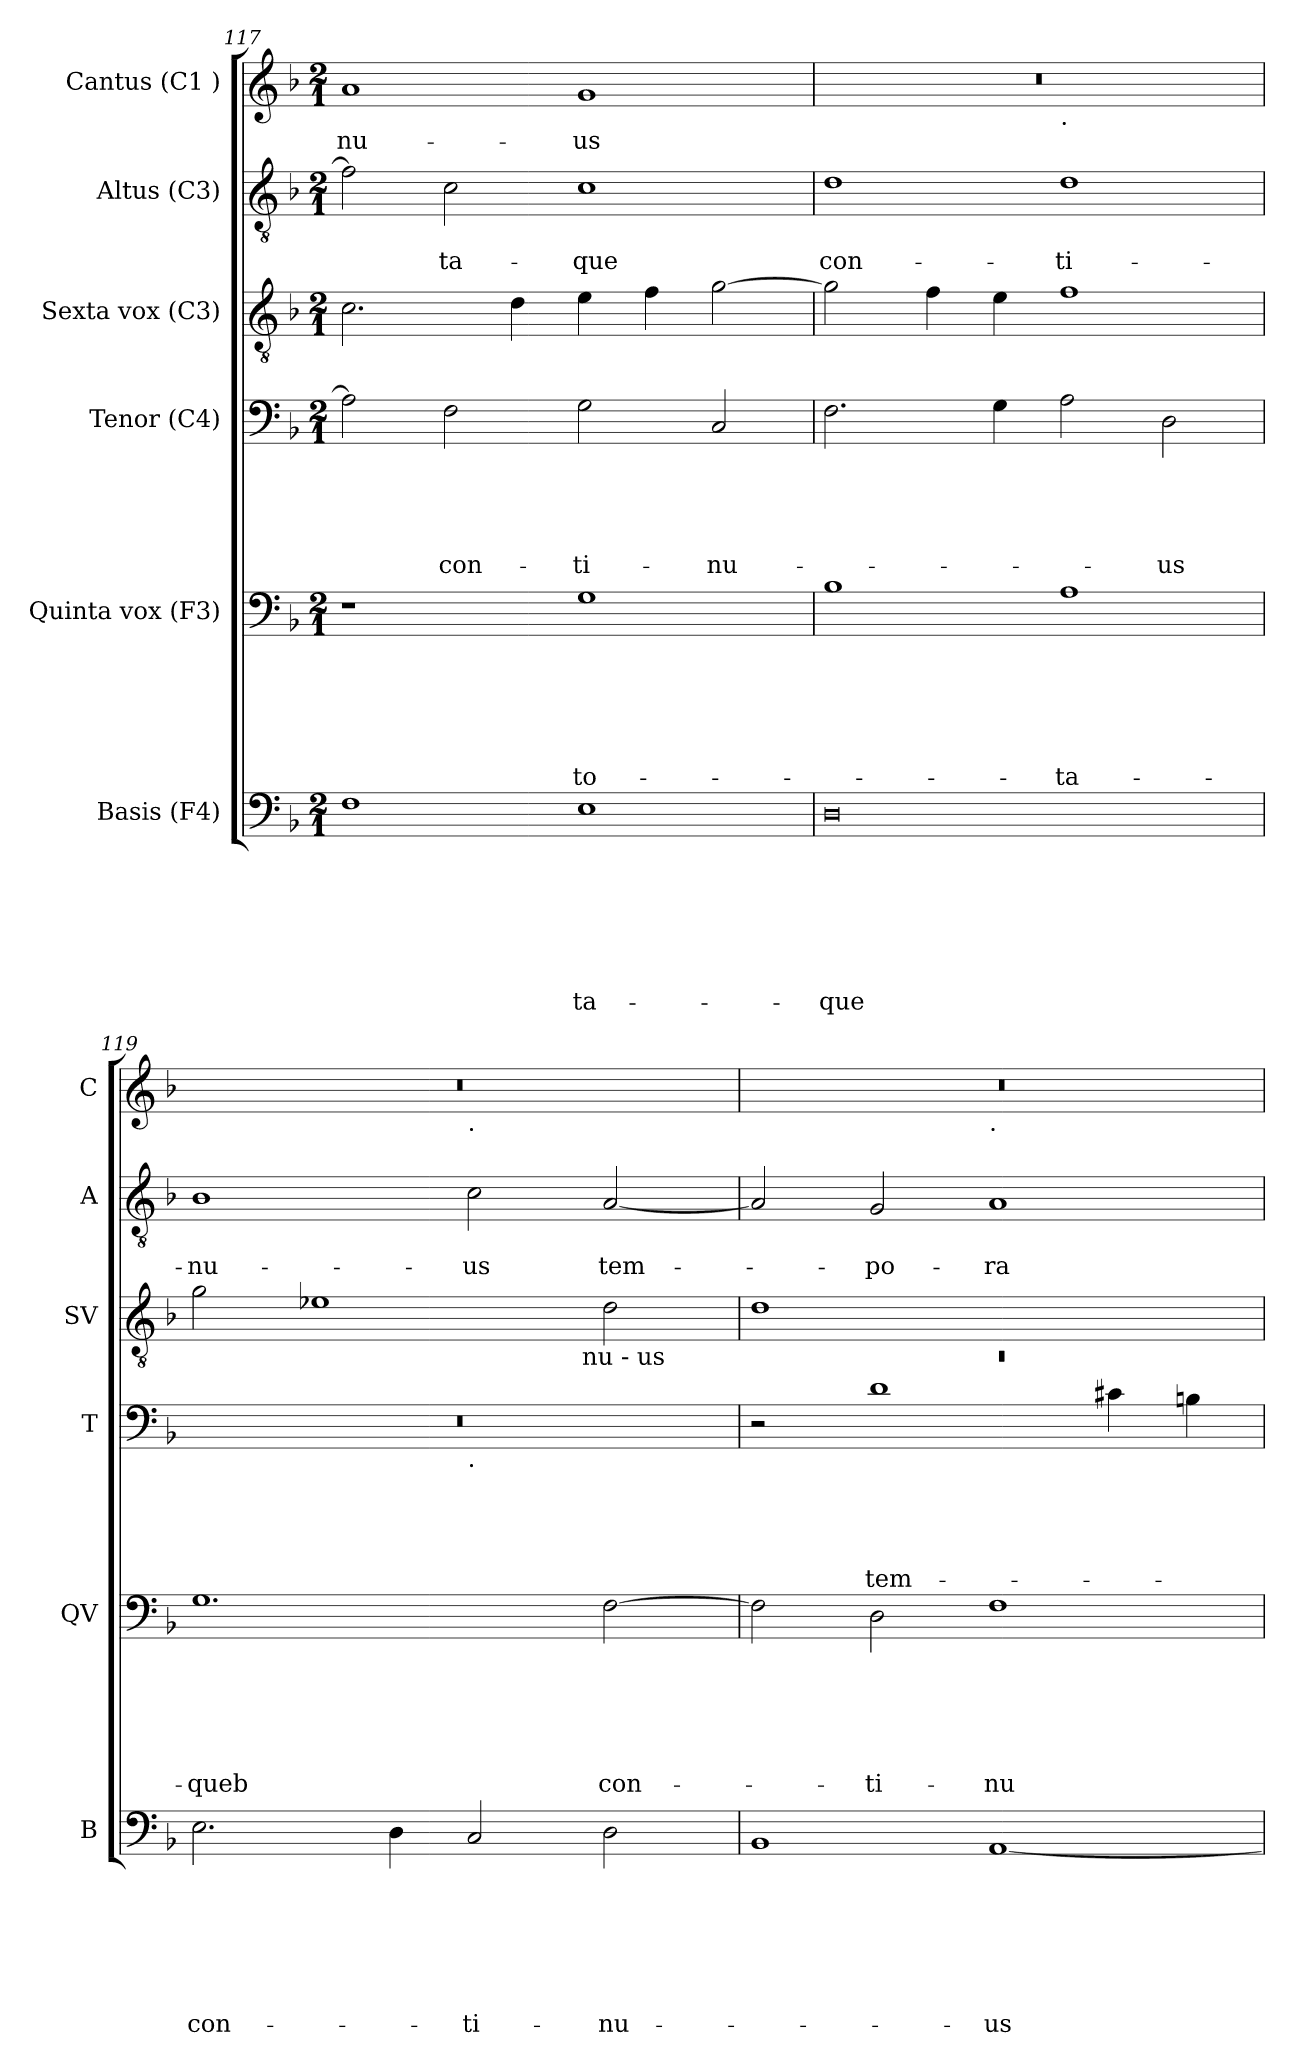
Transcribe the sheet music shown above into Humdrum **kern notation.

**kern	**text	**text	**text	**text	**text	**text	**text	**kern	**text	**text	**text	**text	**text	**text	**kern	**text	**text	**text	**text	**text	**kern	**kern	**text	**text	**kern	**text
*part6	*part6	*part6	*part6	*part6	*part6	*part6	*part6	*part5	*part5	*part5	*part5	*part5	*part5	*part5	*part4	*part4	*part4	*part4	*part4	*part4	*part3	*part2	*part2	*part2	*part1	*part1
*staff6	*staff6	*staff6	*staff6	*staff6	*staff6	*staff6	*staff6	*staff5	*staff5	*staff5	*staff5	*staff5	*staff5	*staff5	*staff4	*staff4	*staff4	*staff4	*staff4	*staff4	*staff3	*staff2	*staff2	*staff2	*staff1	*staff1
*I"Basis (F4)	*	*	*	*	*	*	*	*I"Quinta vox (F3)	*	*	*	*	*	*	*I"Tenor (C4)	*	*	*	*	*	*I"Sexta vox (C3)	*I"Altus (C3)	*	*	*I"Cantus (C1 )	*
*I'B	*	*	*	*	*	*	*	*I'QV	*	*	*	*	*	*	*I'T	*	*	*	*	*	*I'SV	*I'A	*	*	*I'C	*
!!LO:LB:g=z
*clefF4	*	*	*	*	*	*	*	*clefF4	*	*	*	*	*	*	*clefF4	*	*	*	*	*	*clefGv2	*clefGv2	*	*	*clefG2	*
*k[b-]	*	*	*	*	*	*	*	*k[b-]	*	*	*	*	*	*	*k[b-]	*	*	*	*	*	*k[b-]	*k[b-]	*	*	*k[b-]	*
*F:	*	*	*	*	*	*	*	*F:	*	*	*	*	*	*	*F:	*	*	*	*	*	*F:	*F:	*	*	*F:	*
*M2/1	*	*	*	*	*	*	*	*M2/1	*	*	*	*	*	*	*M2/1	*	*	*	*	*	*M2/1	*M2/1	*	*	*M2/1	*
=117	=117	=117	=117	=117	=117	=117	=117	=117	=117	=117	=117	=117	=117	=117	=117	=117	=117	=117	=117	=117	=117	=117	=117	=117	=117	=117
!	!	!	!	!	!	!	!	!	!	!	!	!	!	!	!	!	!	!	!	!	!	!	!	!	!	!LO:LY:b
1F	.	.	.	.	.	.	.	1r	.	.	.	.	.	.	2A\]	.	.	.	.	.	2.c\	2f\]	.	.	1a	-nu-
!	!	!	!	!	!	!	!	!	!	!	!	!	!	!	!	!	!	!	!	!LO:LY:b	!	!	!	!LO:LY:b	!	!
.	.	.	.	.	.	.	.	.	.	.	.	.	.	.	2F\	.	.	.	.	con-	.	2c\	.	-ta-	.	.
.	.	.	.	.	.	.	.	.	.	.	.	.	.	.	.	.	.	.	.	.	4d\	.	.	.	.	.
!	!	!	!	!	!	!	!LO:LY:b	!	!	!	!	!	!	!LO:LY:b	!	!	!	!	!	!LO:LY:b	!	!	!	!LO:LY:b	!	!LO:LY:b
1E	.	.	.	.	.	.	-ta-	1G	.	.	.	.	.	to-	2G\	.	.	.	.	-ti-	4e\	1c	.	-que	1g	-us
.	.	.	.	.	.	.	.	.	.	.	.	.	.	.	.	.	.	.	.	.	4f\	.	.	.	.	.
!	!	!	!	!	!	!	!	!	!	!	!	!	!	!	!	!	!	!	!	!LO:LY:b	!	!	!	!	!	!
.	.	.	.	.	.	.	.	.	.	.	.	.	.	.	2C/	.	.	.	.	-nu-	[>2g\	.	.	.	.	.
=118	=118	=118	=118	=118	=118	=118	=118	=118	=118	=118	=118	=118	=118	=118	=118	=118	=118	=118	=118	=118	=118	=118	=118	=118	=118	=118
!	!	!	!	!	!	!	!LO:LY:b	!	!	!	!	!	!	!	!	!	!	!	!	!	!	!	!	!LO:LY:b	!	!
*	*	*	*	*	*	*	*	*	*	*	*	*	*	*	*	*	*	*	*	*	*	*	*	*	*^	*
0D	.	.	.	.	.	.	-que	1B-	.	.	.	.	.	.	2.F\	.	.	.	.	.	2g\]	1d	.	con-	0r	1ryy	.
.	.	.	.	.	.	.	.	.	.	.	.	.	.	.	.	.	.	.	.	.	4f\	.	.	.	.	.	.
.	.	.	.	.	.	.	.	.	.	.	.	.	.	.	4G\	.	.	.	.	.	4e\	.	.	.	.	.	.
!	!	!	!	!	!	!	!	!	!	!	!	!	!	!	!	!	!	!	!	!	!	!	!	!	!	!LO:TX:b:t=.	!
!	!	!	!	!	!	!	!	!	!	!	!	!	!	!LO:LY:b	!	!	!	!	!	!	!	!	!	!LO:LY:b	!	!	!
.	.	.	.	.	.	.	.	1A	.	.	.	.	.	-ta-	2A\	.	.	.	.	.	1f	1d	.	-ti-	.	1ryy	.
!	!	!	!	!	!	!	!	!	!	!	!	!	!	!	!	!	!	!	!	!LO:LY:b	!	!	!	!	!	!	!
.	.	.	.	.	.	.	.	.	.	.	.	.	.	.	2D\	.	.	.	.	-us	.	.	.	.	.	.	.
=119	=119	=119	=119	=119	=119	=119	=119	=119	=119	=119	=119	=119	=119	=119	=119	=119	=119	=119	=119	=119	=119	=119	=119	=119	=119	=119	=119
!	!	!	!	!	!	!	!LO:LY:b	!	!	!	!	!	!	!LO:LY:b:rj	!	!	!	!	!	!	!	!	!	!LO:LY:b	!	!	!
*	*	*	*	*	*	*	*	*	*	*	*	*	*	*	*^	*	*	*	*	*	*^	*	*	*	*	*	*
2.E\	.	.	.	.	.	.	con-	1.G	.	.	.	.	.	-queb	0r	1ryy	.	.	.	.	.	2g\	1ryy	1B-	.	-nu-	0r	1ryy	.
.	.	.	.	.	.	.	.	.	.	.	.	.	.	.	.	.	.	.	.	.	.	1e-	.	.	.	.	.	.	.
4D\	.	.	.	.	.	.	.	.	.	.	.	.	.	.	.	.	.	.	.	.	.	.	.	.	.	.	.	.	.
!	!	!	!	!	!	!	!	!	!	!	!	!	!	!	!	!	!	!	!	!	!	!	!	!	!	!	!	!LO:TX:b:t=.	!
!	!	!	!	!	!	!	!	!	!	!	!	!	!	!	!	!LO:TX:b:t=.	!	!	!	!	!	!	!	!	!	!	!	!	!
!	!	!	!	!	!	!	!LO:LY:b	!	!	!	!	!	!	!	!	!	!	!	!	!	!	!	!	!	!	!LO:LY:b	!	!	!
2C/	.	.	.	.	.	.	-ti-	.	.	.	.	.	.	.	.	1ryy	.	.	.	.	.	.	4...ryy	2c\	.	-us	.	1ryy	.
!	!	!	!	!	!	!	!	!	!	!	!	!	!	!	!	!	!	!	!	!	!	!	!LO:TX:b:t=nu - us	!	!	!	!	!	!
.	.	.	.	.	.	.	.	.	.	.	.	.	.	.	.	.	.	.	.	.	.	.	2ryy	.	.	.	.	.	.
!	!	!	!	!	!	!	!LO:LY:b	!	!	!	!	!	!	!LO:LY:b	!	!	!	!	!	!	!	!	!	!	!	!LO:LY:b	!	!	!
2D\	.	.	.	.	.	.	-nu-	[>2F\	.	.	.	.	.	con-	.	.	.	.	.	.	.	2d\	.	[<2A/	.	tem-	.	.	.
.	.	.	.	.	.	.	.	.	.	.	.	.	.	.	.	.	.	.	.	.	.	.	32ryy	.	.	.	.	.	.
=120	=120	=120	=120	=120	=120	=120	=120	=120	=120	=120	=120	=120	=120	=120	=120	=120	=120	=120	=120	=120	=120	=120	=120	=120	=120	=120	=120	=120	=120
!	!	!	!	!	!	!	!	!	!	!	!	!	!	!	!	!	!	!	!	!	!	!	!LO:N:vis=1	!	!	!	!	!	!
*	*	*	*	*	*	*	*	*	*	*	*	*	*	*	*v	*v	*	*	*	*	*	*	*	*	*	*	*	*	*
1BB-	.	.	.	.	.	.	.	2F\]	.	.	.	.	.	.	2r	.	.	.	.	.	1d	0rC	2A/]	.	.	0r	1ryy	.
!	!	!	!	!	!	!	!	!	!	!	!	!	!	!LO:LY:b	!	!	!	!	!	!LO:LY:b	!	!	!	!	!LO:LY:b	!	!	!
.	.	.	.	.	.	.	.	2D\	.	.	.	.	.	-ti-	1d	.	.	.	.	tem-	.	.	2G/	.	-po-	.	.	.
!	!	!	!	!	!	!	!	!	!	!	!	!	!	!	!	!	!	!	!	!	!	!	!	!	!	!	!LO:TX:b:t=.	!
!	!	!	!	!	!	!	!LO:LY:b	!	!	!	!	!	!	!LO:LY:b	!	!	!	!	!	!	!	!	!	!	!LO:LY:b	!	!	!
[<1AA	.	.	.	.	.	.	-us	1F	.	.	.	.	.	-nu-	.	.	.	.	.	.	1ryy	.	1A	.	-ra	.	1ryy	.
.	.	.	.	.	.	.	.	.	.	.	.	.	.	.	4c#\	.	.	.	.	.	.	.	.	.	.	.	.	.
.	.	.	.	.	.	.	.	.	.	.	.	.	.	.	4B\	.	.	.	.	.	.	.	.	.	.	.	.	.
*	*	*	*	*	*	*	*	*	*	*	*	*	*	*	*	*	*	*	*	*	*v	*v	*	*	*	*v	*v	*
=	=	=	=	=	=	=	=	=	=	=	=	=	=	=	=	=	=	=	=	=	=	=	=	=	=	=
*-	*-	*-	*-	*-	*-	*-	*-	*-	*-	*-	*-	*-	*-	*-	*-	*-	*-	*-	*-	*-	*-	*-	*-	*-	*-	*-
